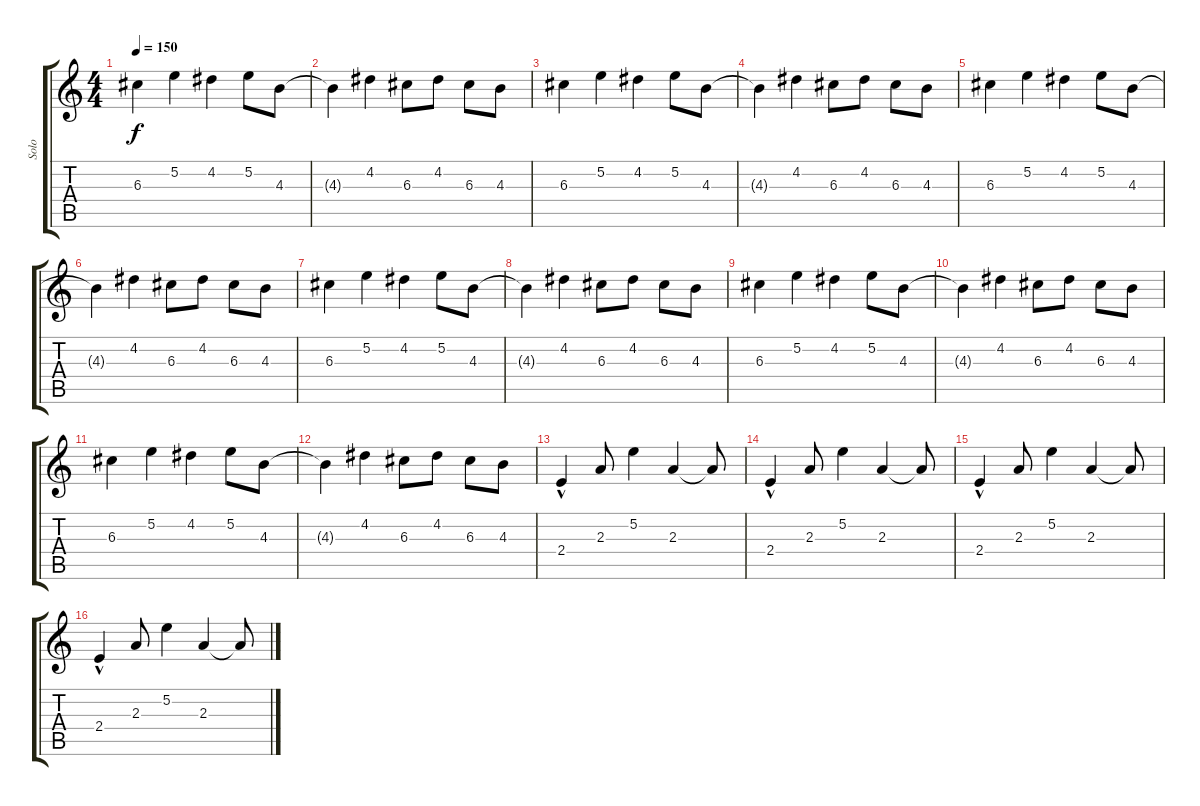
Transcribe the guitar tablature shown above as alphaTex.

\track ("Solo" "Solo") {instrument distortionguitar}
\staff {score tabs}
\tuning (E4 B3 G3 D3 A2 E2) {hide}
\ts (4 4)
\tempo 150
\clef g2
\ks c
6.3.4{dy f} 5.2.4 4.2.4 5.2.8 4.3.8 |
4.3{t}.4 4.2.4 6.3.8 4.2.8 6.3.8 4.3.8 |
6.3.4 5.2.4 4.2.4 5.2.8 4.3.8 |
4.3{t}.4 4.2.4 6.3.8 4.2.8 6.3.8 4.3.8 |
6.3.4 5.2.4 4.2.4 5.2.8 4.3.8 |
4.3{t}.4 4.2.4 6.3.8 4.2.8 6.3.8 4.3.8 |
6.3.4 5.2.4 4.2.4 5.2.8 4.3.8 |
4.3{t}.4 4.2.4 6.3.8 4.2.8 6.3.8 4.3.8 |
6.3.4 5.2.4 4.2.4 5.2.8 4.3.8 |
4.3{t}.4 4.2.4 6.3.8 4.2.8 6.3.8 4.3.8 |
6.3.4 5.2.4 4.2.4 5.2.8 4.3.8 |
4.3{t}.4 4.2.4 6.3.8 4.2.8 6.3.8 4.3.8 |
2.4{hac}.4 2.3.8 5.2.4 2.3.4 2.3{t}.8 |
2.4{hac}.4 2.3.8 5.2.4 2.3.4 2.3{t}.8 |
2.4{hac}.4 2.3.8 5.2.4 2.3.4 2.3{t}.8 |
2.4{hac}.4 2.3.8 5.2.4 2.3.4 2.3{t}.8
